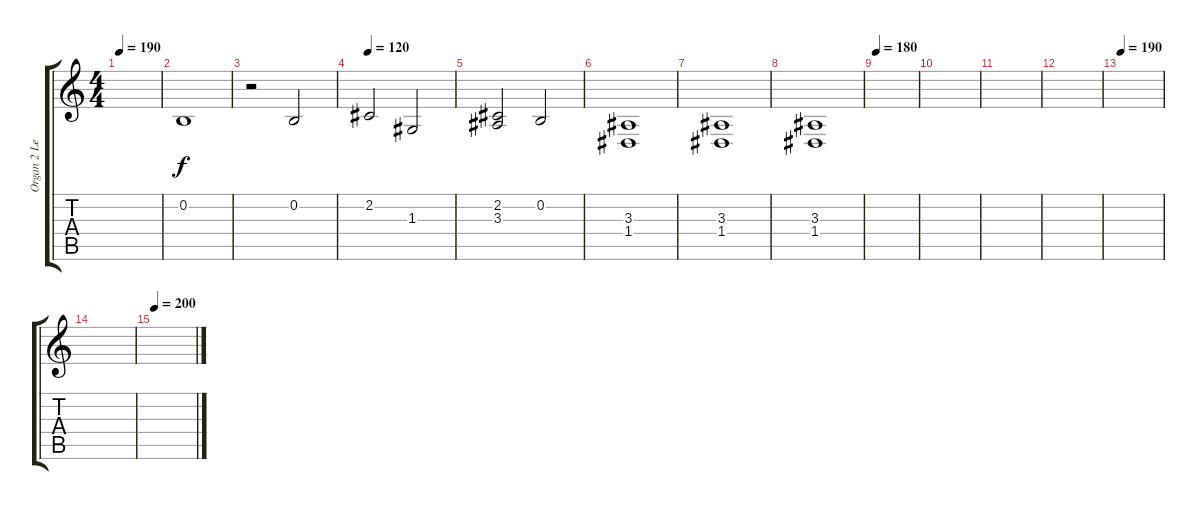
\track ("Organ 2 Left (Emerson)" "Organ 2 Le") {instrument percussiveorgan}
\staff {score tabs}
\tuning (E4 B3 G3 D3 A2 E2) {hide}
\ts (4 4)
\tempo 190
\clef g2
\ks c
|
0.2.1 |
r.2 0.2.2 |
\tempo 120
2.2.2 1.3.2 |
(2.2 3.3).2 0.2.2 |
(3.3 1.4).1 |
(3.3 1.4).1 |
(3.3 1.4).1 |
\tempo 180
|
|
|
|
\tempo 190
|
|
\tempo 200
